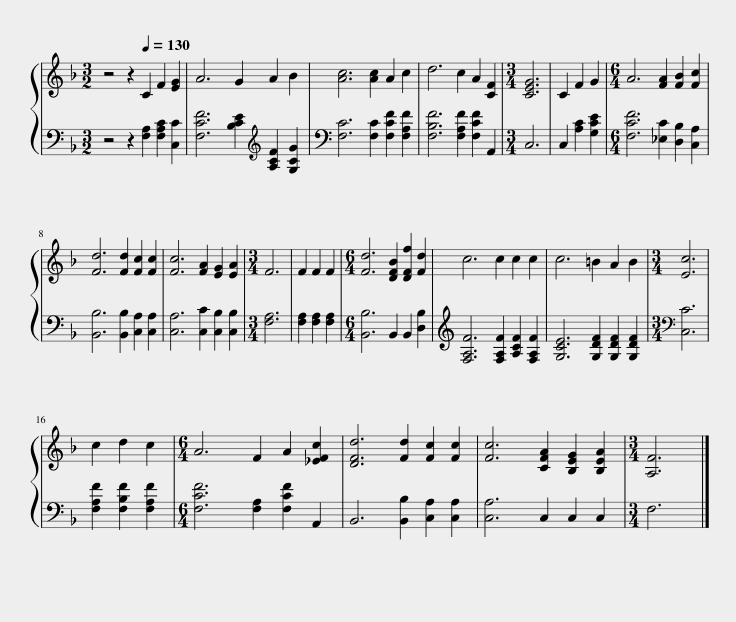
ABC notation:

X:1
%%score { 1 | 2 }
L:1/8
M:3/2
I:linebreak $
K:F
V:1 treble
V:2 bass
V:1
 z4 z2[Q:1/4=130] C2 F2 [EG]2 | A6 G2 A2 B2 | [Ac]6 [Ac]2 A2 c2 | d6 c2 A2 [CF]2 |[M:3/4] [CEG]6 | %5
 C2 F2 G2 |[M:6/4] A6 [FA]2 [FB]2 [Fc]2 |$ [Fd]6 [Fd]2 [Fc]2 [Fc]2 | [Fc]6 [FA]2 [EG]2 [EA]2 |[M:3/4] F6 | %10
 F2 F2 F2 |[M:6/4] [Fd]6 [DFB]2 [DFf]2 [Fd]2 | c6 c2 c2 c2 | c6 =B2 A2 B2 |[M:3/4] [Ec]6 |$ %15
 c2 d2 c2 |[M:6/4] A6 F2 A2 [_EFc]2 | [DFd]6 [Fd]2 [Fc]2 [Fc]2 | [Fc]6 [CFA]2 [B,EG]2 [B,EA]2 |[M:3/4] [A,F]6 |] %20
V:2
 z4 z2 [F,A,]2 [F,A,C]2 [C,C]2 | [F,CF]6 [B,CE]2[K:treble] [A,CF]2 [G,CG]2 | [F,C]6 [F,C]2 [F,CF]2 [F,A,F]2 | [F,B,F]6 [F,A,F]2 [F,CF]2 A,,2 |[M:3/4] C,6 | %5
 C,2 [A,C]2 [G,CE]2 |[M:6/4] [F,CF]6 [_E,C]2 [D,B,]2 [C,A,]2 |$ [B,,B,]6 [B,,B,]2 [C,A,]2 [C,A,]2 | [C,A,]6 [C,C]2 [C,B,]2 [C,B,]2 |[M:3/4] [F,A,]6 | %10
 [F,A,]2 [F,A,]2 [F,A,]2 |[M:6/4] [B,,B,]6 B,,2 B,,2 [D,B,]2 | [F,A,F]6 [F,A,F]2 [A,CF]2 [F,A,F]2 | [G,CE]6 [G,DF]2 [G,DF]2 [G,DF]2 |[M:3/4][K:bass] [C,C]6 |$ %15
 [F,A,F]2 [F,B,F]2 [F,A,F]2 |[M:6/4] [F,CF]6 [F,A,]2 [F,CF]2 A,,2 | B,,6 [B,,B,]2 [C,A,]2 [C,A,]2 | [C,A,]6 C,2 C,2 C,2 |[M:3/4] F,6 |] %20
